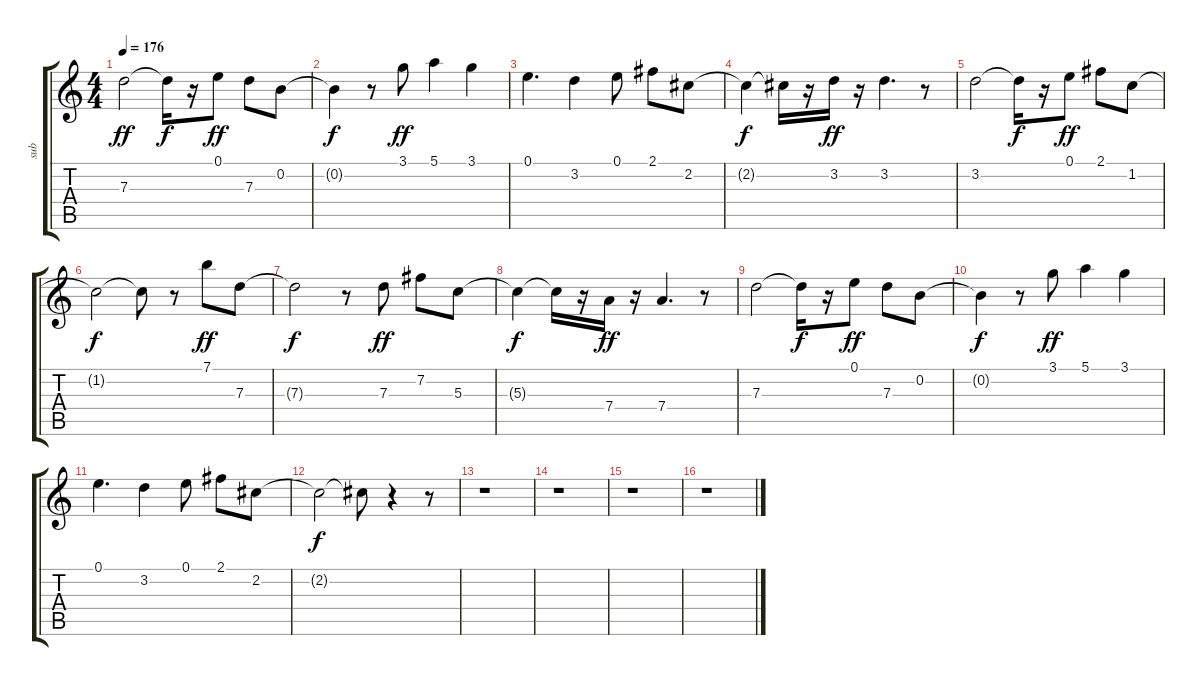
\track ("sub" "sub") {instrument electricguitarclean}
\staff {score tabs}
\tuning (E4 B3 G3 D3 A2 E2) {hide}
\ts (4 4)
\tempo 176
\clef g2
\ks c
7.3.2{dy ff} 7.3{t}.16{dy f} r.16 0.1.8{dy ff} 7.3.8 0.2.8 |
0.2{t}.4{dy f} r.8 3.1.8{dy ff} 5.1.4 3.1.4 |
0.1.4{d} 3.2.4 0.1.8 2.1.8 2.2.8 |
2.2{t}.4{dy f} 2.2{t}.16 r.16 3.2.16{dy ff} r.16 3.2.4{d} r.8 |
3.2.2 3.2{t}.16{dy f} r.16 0.1.8{dy ff} 2.1.8 1.2.8 |
1.2{t}.2{dy f} 1.2{t}.8 r.8 7.1.8{dy ff} 7.3.8 |
7.3{t}.2{dy f} r.8 7.3.8{dy ff} 7.2.8 5.3.8 |
5.3{t}.4{dy f} 5.3{t}.16 r.16 7.4.16{dy ff} r.16 7.4.4{d} r.8 |
7.3.2 7.3{t}.16{dy f} r.16 0.1.8{dy ff} 7.3.8 0.2.8 |
0.2{t}.4{dy f} r.8 3.1.8{dy ff} 5.1.4 3.1.4 |
0.1.4{d} 3.2.4 0.1.8 2.1.8 2.2.8 |
2.2{t}.2{dy f} 2.2{t}.8 r.4 r.8 |
r.1 |
r.1 |
r.1 |
r.1
